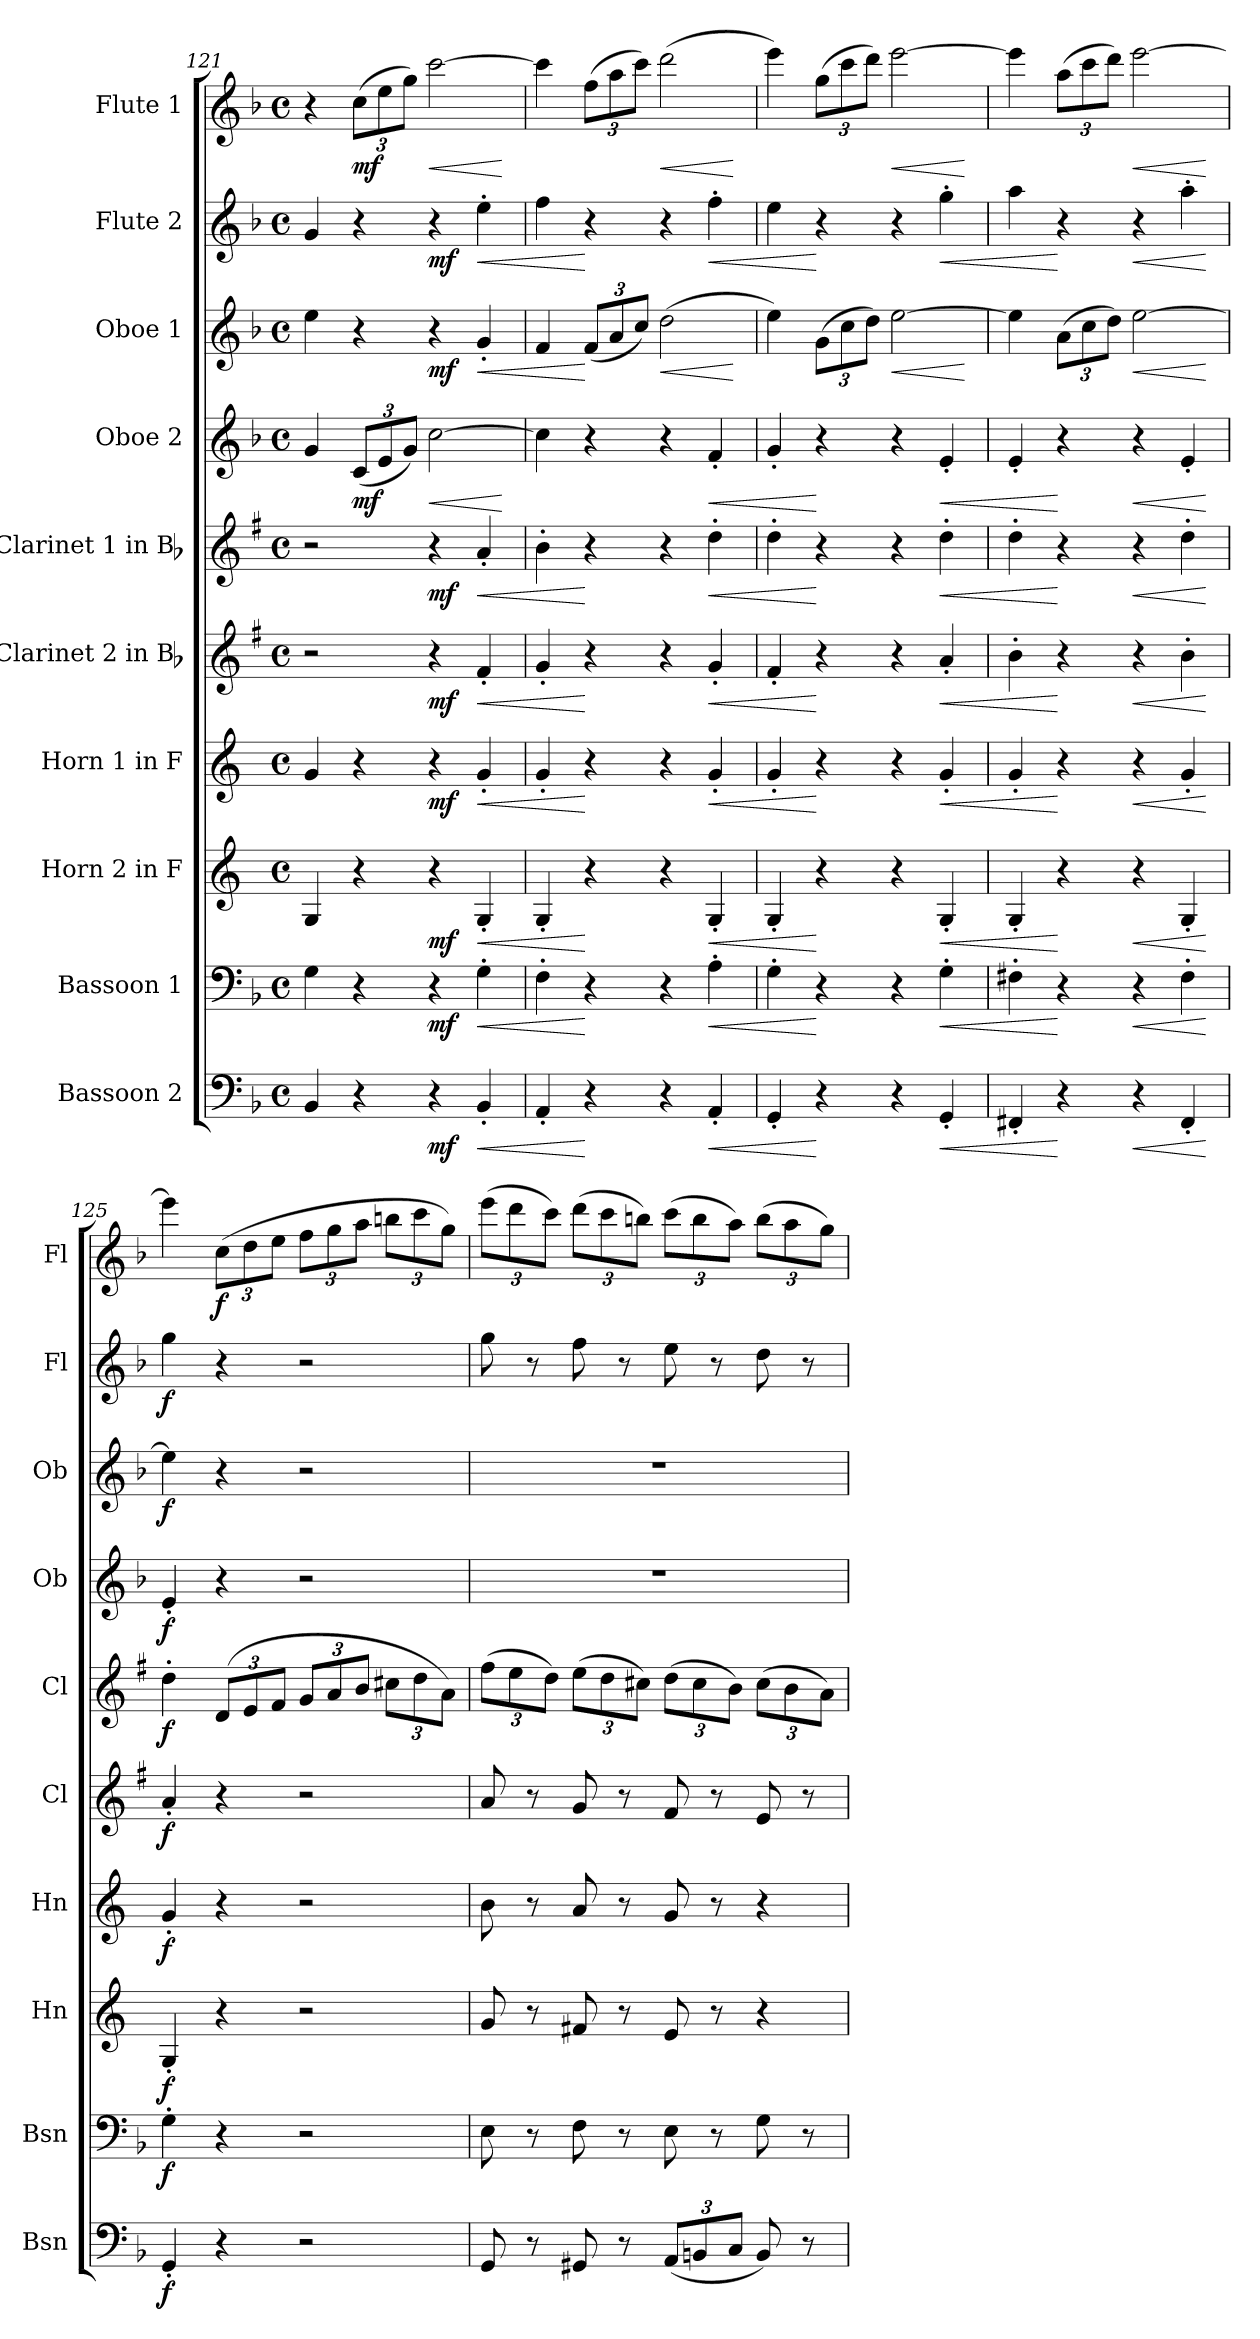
**kern	**dynam	**kern	**dynam	**kern	**dynam	**kern	**dynam	**kern	**dynam	**kern	**dynam	**kern	**dynam	**kern	**dynam	**kern	**dynam	**kern	**dynam
*part10	*part10	*part9	*part9	*part8	*part8	*part7	*part7	*part6	*part6	*part5	*part5	*part4	*part4	*part3	*part3	*part2	*part2	*part1	*part1
*staff10	*staff10	*staff9	*staff9	*staff8	*staff8	*staff7	*staff7	*staff6	*staff6	*staff5	*staff5	*staff4	*staff4	*staff3	*staff3	*staff2	*staff2	*staff1	*staff1
*I"Bassoon 2	*	*I"Bassoon 1	*	*I"Horn 2 in F	*	*I"Horn 1 in F	*	*I"Clarinet 2 in Bb	*	*I"Clarinet 1 in Bb	*	*I"Oboe 2	*	*I"Oboe 1	*	*I"Flute 2	*	*I"Flute 1	*
*I'Bsn	*	*I'Bsn	*	*I'Hn	*	*I'Hn	*	*I'Cl	*	*I'Cl	*	*I'Ob	*	*I'Ob	*	*I'Fl	*	*I'Fl	*
*clefF4	*	*clefF4	*	*clefG2	*	*clefG2	*	*clefG2	*	*clefG2	*	*clefG2	*	*clefG2	*	*clefG2	*	*clefG2	*
*	*	*	*	*ITrd4c7	*	*ITrd4c7	*	*ITrd1c2	*	*ITrd1c2	*	*	*	*	*	*	*	*	*
*k[b-]	*	*k[b-]	*	*k[b-]	*	*k[b-]	*	*k[b-]	*	*k[b-]	*	*k[b-]	*	*k[b-]	*	*k[b-]	*	*k[b-]	*
*M4/4	*	*M4/4	*	*M4/4	*	*M4/4	*	*M4/4	*	*M4/4	*	*M4/4	*	*M4/4	*	*M4/4	*	*M4/4	*
*met(c)	*	*met(c)	*	*met(c)	*	*met(c)	*	*met(c)	*	*met(c)	*	*met(c)	*	*met(c)	*	*met(c)	*	*met(c)	*
=121	=121	=121	=121	=121	=121	=121	=121	=121	=121	=121	=121	=121	=121	=121	=121	=121	=121	=121	=121
4BB-/	.	4G\	.	4C/	.	4c/	.	2r	.	2r	.	4g/	.	4ee\	.	4g/	.	4r	.
*	*	*	*	*	*	*	*	*	*	*	*	*Xbrackettup	*	*	*	*	*	*Xbrackettup	*
!	!	!	!	!	!	!	!	!	!	!	!	!	!LO:DY:b	!	!	!	!	!	!LO:DY:b
4r	.	4r	.	4r	.	4r	.	.	.	.	.	(12c/L	mf	4r	.	4r	.	(12cc\L	mf
.	.	.	.	.	.	.	.	.	.	.	.	12e/	.	.	.	.	.	12ee\	.
.	.	.	.	.	.	.	.	.	.	.	.	12g/J)	.	.	.	.	.	12gg\J)	.
!	!LO:DY:b	!	!LO:DY:b	!	!LO:DY:b	!	!LO:DY:b	!	!LO:DY:b	!	!LO:DY:b	!	!LO:HP:b	!	!LO:DY:b	!	!LO:DY:b	!	!LO:HP:b
4r	mf	4r	mf	4r	mf	4r	mf	4r	mf	4r	mf	[2cc\	<	4r	mf	4r	mf	[2ccc\	<
!	!LO:HP:b	!	!LO:HP:b	!	!LO:HP:b	!	!LO:HP:b	!	!LO:HP:b	!	!LO:HP:b	!	!	!	!LO:HP:b	!	!LO:HP:b	!	!
4BB-'/	<	4G'\	<	4C'/	<	4c'/	<	4e'/	<	4g'/	<	.	.	4g'/	<	4ee'\	<	.	.
.	.	.	.	.	.	.	.	.	.	.	.	.	[	.	.	.	.	.	[
=122	=122	=122	=122	=122	=122	=122	=122	=122	=122	=122	=122	=122	=122	=122	=122	=122	=122	=122	=122
4AA'/	.	4F'\	.	4C'/	.	4c'/	.	4f'/	.	4a'\	.	4cc\]	.	4f/	.	4ff\	.	4ccc\]	.
*	*	*	*	*	*	*	*	*	*	*	*	*	*	*Xbrackettup	*	*	*	*	*
4r	[	4r	[	4r	[	4r	[	4r	[	4r	[	4r	.	(12f/L	[	4r	[	(12ff\L	.
.	.	.	.	.	.	.	.	.	.	.	.	.	.	12a/	.	.	.	12aa\	.
.	.	.	.	.	.	.	.	.	.	.	.	.	.	12cc/J)	.	.	.	12ccc\J)	.
!	!	!	!	!	!	!	!	!	!	!	!	!	!	!	!LO:HP:b	!	!	!	!LO:HP:b
4r	.	4r	.	4r	.	4r	.	4r	.	4r	.	4r	.	(2dd\	<	4r	.	(2ddd\	<
!	!LO:HP:b	!	!LO:HP:b	!	!LO:HP:b	!	!LO:HP:b	!	!LO:HP:b	!	!LO:HP:b	!	!LO:HP:b	!	!	!	!LO:HP:b	!	!
4AA'/	<	4A'\	<	4C'/	<	4c'/	<	4f'/	<	4cc'\	<	4f'/	<	.	.	4ff'\	<	.	.
.	.	.	.	.	.	.	.	.	.	.	.	.	.	.	[	.	.	.	[
=123	=123	=123	=123	=123	=123	=123	=123	=123	=123	=123	=123	=123	=123	=123	=123	=123	=123	=123	=123
4GG'/	.	4G'\	.	4C'/	.	4c'/	.	4e'/	.	4cc'\	.	4g'/	.	4ee\)	.	4ee\	.	4eee\)	.
4r	[	4r	[	4r	[	4r	[	4r	[	4r	[	4r	[	(12g\L	.	4r	[	(12gg\L	.
.	.	.	.	.	.	.	.	.	.	.	.	.	.	12cc\	.	.	.	12ccc\	.
.	.	.	.	.	.	.	.	.	.	.	.	.	.	12dd\J)	.	.	.	12ddd\J)	.
!	!	!	!	!	!	!	!	!	!	!	!	!	!	!	!LO:HP:b	!	!	!	!LO:HP:b
4r	.	4r	.	4r	.	4r	.	4r	.	4r	.	4r	.	[2ee\	<	4r	.	[2eee\	<
!	!LO:HP:b	!	!LO:HP:b	!	!LO:HP:b	!	!LO:HP:b	!	!LO:HP:b	!	!LO:HP:b	!	!LO:HP:b	!	!	!	!LO:HP:b	!	!
4GG'/	<	4G'\	<	4C'/	<	4c'/	<	4g'/	<	4cc'\	<	4e'/	<	.	.	4gg'\	<	.	.
.	.	.	.	.	.	.	.	.	.	.	.	.	.	.	[	.	.	.	[
=124	=124	=124	=124	=124	=124	=124	=124	=124	=124	=124	=124	=124	=124	=124	=124	=124	=124	=124	=124
4FF#X'/	.	4F#X'\	.	4C'/	.	4c'/	.	4a'\	.	4cc'\	.	4e'/	.	4ee\]	.	4aa\	.	4eee\]	.
4r	[	4r	[	4r	[	4r	[	4r	[	4r	[	4r	[	(12a\L	.	4r	[	(12aa\L	.
.	.	.	.	.	.	.	.	.	.	.	.	.	.	12cc\	.	.	.	12ccc\	.
.	.	.	.	.	.	.	.	.	.	.	.	.	.	12dd\J)	.	.	.	12ddd\J)	.
!	!LO:HP:b	!	!LO:HP:b	!	!LO:HP:b	!	!LO:HP:b	!	!LO:HP:b	!	!LO:HP:b	!	!LO:HP:b	!	!LO:HP:b	!	!LO:HP:b	!	!LO:HP:b
4r	<	4r	<	4r	<	4r	<	4r	<	4r	<	4r	<	[2ee\	<	4r	<	[2eee\	<
4FF#'/	.	4F#'\	.	4C'/	.	4c'/	.	4a'\	.	4cc'\	.	4e'/	.	.	.	4aa'\	.	.	.
.	[	.	[	.	[	.	[	.	[	.	[	.	[	.	[	.	[	.	[
!!LO:LB:g=z
=125	=125	=125	=125	=125	=125	=125	=125	=125	=125	=125	=125	=125	=125	=125	=125	=125	=125	=125	=125
!	!LO:DY:b	!	!LO:DY:b	!	!LO:DY:b	!	!LO:DY:b	!	!LO:DY:b	!	!LO:DY:b	!	!LO:DY:b	!	!LO:DY:b	!	!LO:DY:b	!	!
4GG'/	f	4G'\	f	4C'/	f	4c'/	f	4g'/	f	4cc'\	f	4e'/	f	4ee\]	f	4gg\	f	4eee\]	.
!	!	!	!	!	!	!	!	!	!	!	!	!	!	!	!	!	!	!	!LO:DY:b
4r	.	4r	.	4r	.	4r	.	4r	.	(12c/L	.	4r	.	4r	.	4r	.	(12cc\L	f
.	.	.	.	.	.	.	.	.	.	12d/	.	.	.	.	.	.	.	12dd\	.
.	.	.	.	.	.	.	.	.	.	12e/J	.	.	.	.	.	.	.	12ee\J	.
2r	.	2r	.	2r	.	2r	.	2r	.	12f/L	.	2r	.	2r	.	2r	.	12ff\L	.
.	.	.	.	.	.	.	.	.	.	12g/	.	.	.	.	.	.	.	12gg\	.
.	.	.	.	.	.	.	.	.	.	12a/J	.	.	.	.	.	.	.	12aa\J	.
*	*	*	*	*	*	*	*	*	*	*Xbrackettup	*	*	*	*	*	*	*	*	*
.	.	.	.	.	.	.	.	.	.	12bn\L	.	.	.	.	.	.	.	12bbn\L	.
.	.	.	.	.	.	.	.	.	.	12cc\	.	.	.	.	.	.	.	12ccc\	.
.	.	.	.	.	.	.	.	.	.	12g\J)	.	.	.	.	.	.	.	12gg\J)	.
=126	=126	=126	=126	=126	=126	=126	=126	=126	=126	=126	=126	=126	=126	=126	=126	=126	=126	=126	=126
8GG/	.	8E\	.	8c/	.	8e\	.	8g/	.	(12ee\L	.	1r	.	1r	.	8gg\	.	(12eee\L	.
.	.	.	.	.	.	.	.	.	.	12dd\	.	.	.	.	.	.	.	12ddd\	.
8r	.	8r	.	8r	.	8r	.	8r	.	.	.	.	.	.	.	8r	.	.	.
.	.	.	.	.	.	.	.	.	.	12cc\J)	.	.	.	.	.	.	.	12ccc\J)	.
8GG#X/	.	8F\	.	8Bn/	.	8d/	.	8f/	.	(12dd\L	.	.	.	.	.	8ff\	.	(12ddd\L	.
.	.	.	.	.	.	.	.	.	.	12cc\	.	.	.	.	.	.	.	12ccc\	.
8r	.	8r	.	8r	.	8r	.	8r	.	.	.	.	.	.	.	8r	.	.	.
.	.	.	.	.	.	.	.	.	.	12bn\J)	.	.	.	.	.	.	.	12bbn\J)	.
*Xbrackettup	*	*	*	*	*	*	*	*	*	*	*	*	*	*	*	*	*	*	*
(12AA/L	.	8E\	.	8A/	.	8c/	.	8e/	.	(12cc\L	.	.	.	.	.	8ee\	.	(12ccc\L	.
12BBn/	.	.	.	.	.	.	.	.	.	12b\	.	.	.	.	.	.	.	12bb\	.
.	.	8r	.	8r	.	8r	.	8r	.	.	.	.	.	.	.	8r	.	.	.
12C/J	.	.	.	.	.	.	.	.	.	12a\J)	.	.	.	.	.	.	.	12aa\J)	.
8BB/)	.	8G\	.	4r	.	4r	.	8d/	.	(12b\L	.	.	.	.	.	8dd\	.	(12bb\L	.
.	.	.	.	.	.	.	.	.	.	12a\	.	.	.	.	.	.	.	12aa\	.
8r	.	8r	.	.	.	.	.	8r	.	.	.	.	.	.	.	8r	.	.	.
.	.	.	.	.	.	.	.	.	.	12g\J)	.	.	.	.	.	.	.	12gg\J)	.
=	=	=	=	=	=	=	=	=	=	=	=	=	=	=	=	=	=	=	=
*-	*-	*-	*-	*-	*-	*-	*-	*-	*-	*-	*-	*-	*-	*-	*-	*-	*-	*-	*-
